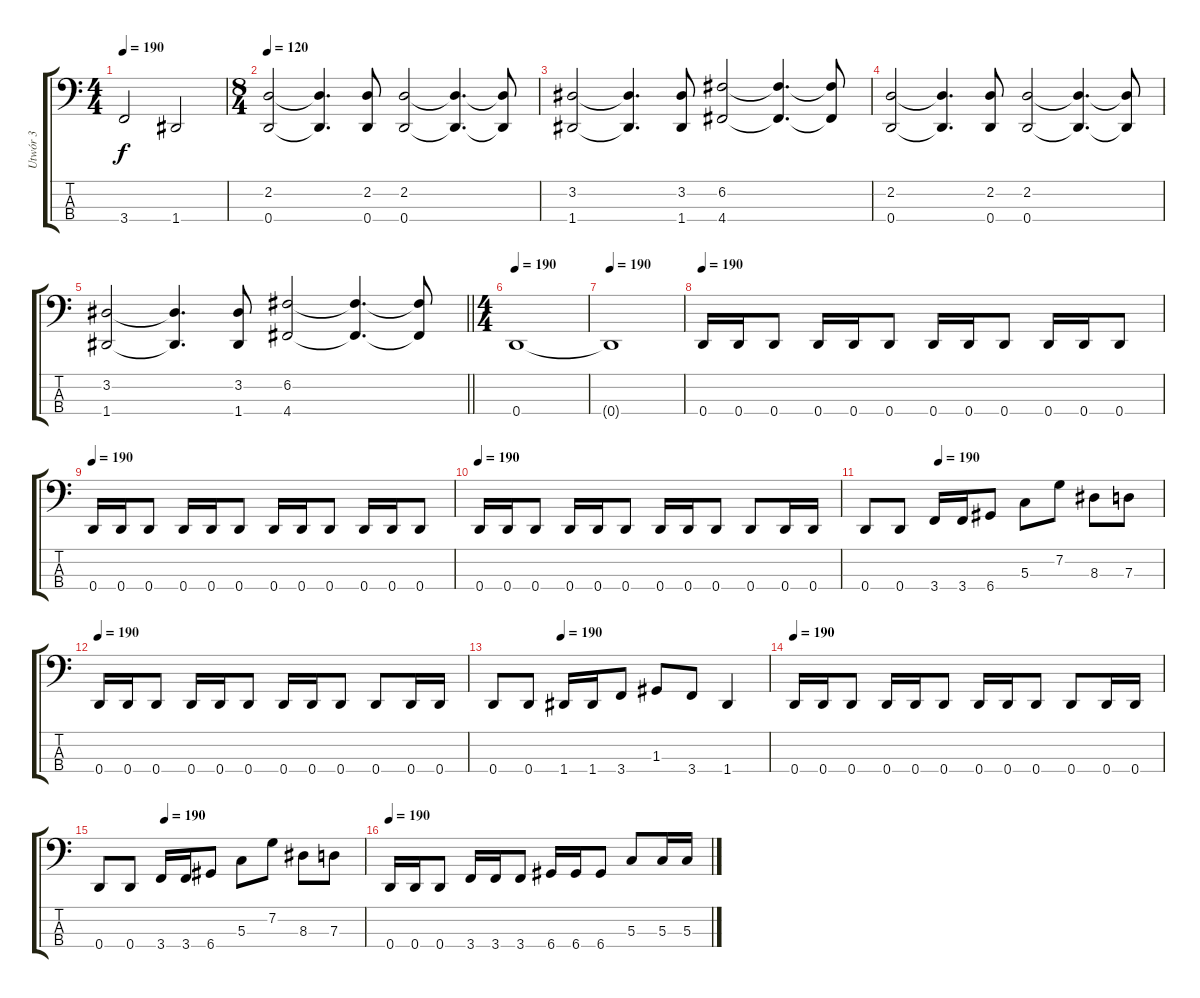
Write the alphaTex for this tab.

\track ("Utwór 3" "Utwór 3") {instrument electricbassfinger}
\staff {score tabs}
\tuning (F2 C2 G1 D1) {hide}
\ts (4 4)
\tempo 190
\clef f4
\ks c
3.4.2{dy f} 1.4.2 |
\ts (8 4)
\tempo 120
(2.2 0.4).2 (2.2{t} 0.4{t}).4{d} (2.2 0.4).8 (2.2 0.4).2 (2.2{t} 0.4{t}).4{d} (2.2{t} 0.4{t}).8 |
(3.2 1.4).2 (3.2{t} 1.4{t}).4{d} (3.2 1.4).8 (6.2 4.4).2 (6.2{t} 4.4{t}).4{d} (6.2{t} 4.4{t}).8 |
(2.2 0.4).2 (2.2{t} 0.4{t}).4{d} (2.2 0.4).8 (2.2 0.4).2 (2.2{t} 0.4{t}).4{d} (2.2{t} 0.4{t}).8 |
\barLineRight lightlight
(3.2 1.4).2 (3.2{t} 1.4{t}).4{d} (3.2 1.4).8 (6.2 4.4).2 (6.2{t} 4.4{t}).4{d} (6.2{t} 4.4{t}).8 |
\ts (4 4)
\tempo 190
0.4.1 |
\tempo 190
0.4{t}.1 |
\tempo 190
0.4.16 0.4.16 0.4.8 0.4.16 0.4.16 0.4.8 0.4.16 0.4.16 0.4.8 0.4.16 0.4.16 0.4.8 |
\tempo 190
0.4.16 0.4.16 0.4.8 0.4.16 0.4.16 0.4.8 0.4.16 0.4.16 0.4.8 0.4.16 0.4.16 0.4.8 |
\tempo 190
0.4.16 0.4.16 0.4.8 0.4.16 0.4.16 0.4.8 0.4.16 0.4.16 0.4.8 0.4.8 0.4.16 0.4.16 |
\tempo (190 0.25)
0.4.8 0.4.8 3.4.16 3.4.16 6.4.8 5.3.8 7.2.8 8.3.8 7.3.8 |
\tempo 190
0.4.16 0.4.16 0.4.8 0.4.16 0.4.16 0.4.8 0.4.16 0.4.16 0.4.8 0.4.8 0.4.16 0.4.16 |
\tempo (190 0.25)
0.4.8 0.4.8 1.4.16 1.4.16 3.4.8 1.3.8 3.4.8 1.4.4 |
\tempo 190
0.4.16 0.4.16 0.4.8 0.4.16 0.4.16 0.4.8 0.4.16 0.4.16 0.4.8 0.4.8 0.4.16 0.4.16 |
\tempo (190 0.25)
0.4.8 0.4.8 3.4.16 3.4.16 6.4.8 5.3.8 7.2.8 8.3.8 7.3.8 |
\tempo 190
0.4.16 0.4.16 0.4.8 3.4.16 3.4.16 3.4.8 6.4.16 6.4.16 6.4.8 5.3.8 5.3.16 5.3.16
